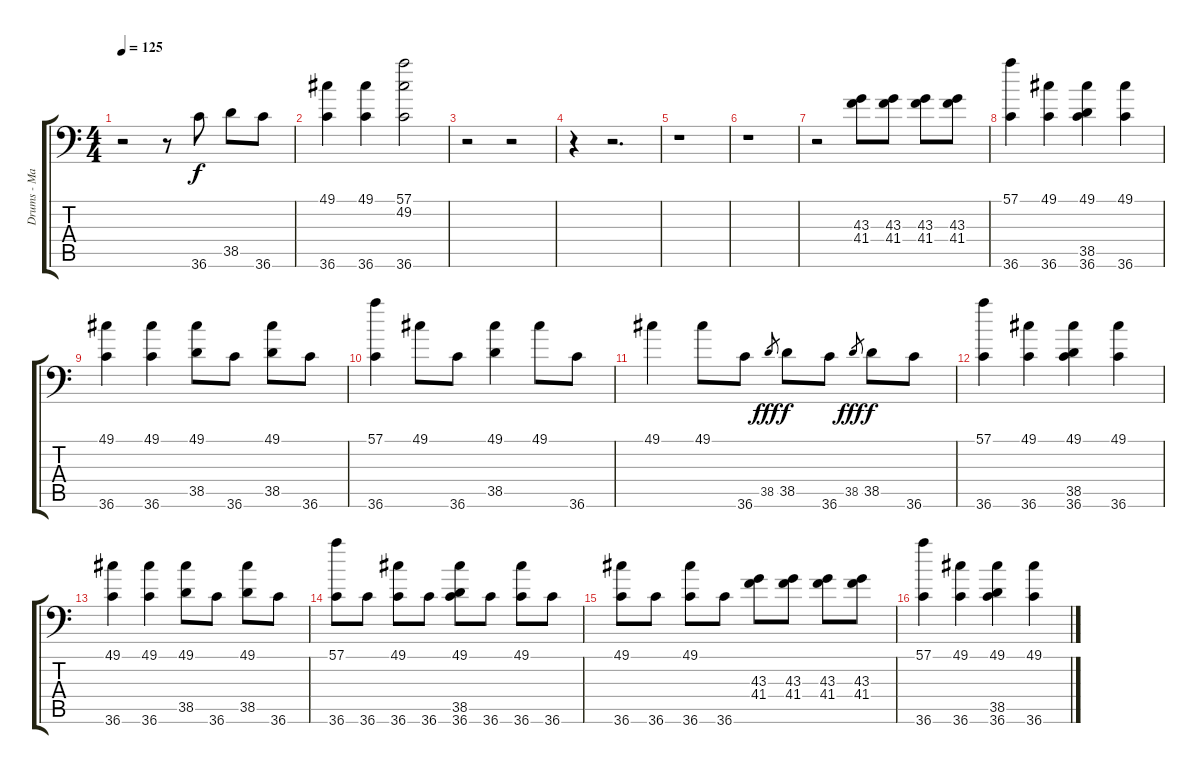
\track ("Drums - Matt Nicholls" "Drums - Ma") {instrument acousticgrandpiano}
\staff {score tabs}
\tuning (C-1 C-1 C-1 C-1 C-1 C-1) {hide}
\ts (4 4)
\tempo 125
\clef f4
\ks c
r.2{dy f} r.8 36.6.8 38.5.8 36.6.8 |
(49.1 36.6).4 (49.1 36.6).4 (57.1 49.2 36.6).2 |
r.2 r.2 |
r.4 r.2{d} |
r.1 |
r.1 |
r.2 (43.3 41.4).8 (43.3 41.4).8 (43.3 41.4).8 (43.3 41.4).8 |
(57.1 36.6).4 (49.1 36.6).4 (49.1 38.5 36.6).4 (49.1 36.6).4 |
(49.1 36.6).4 (49.1 36.6).4 (49.1 38.5).8 36.6.8 (49.1 38.5).8 36.6.8 |
(57.1 36.6).4 49.1.8 36.6.8 (49.1 38.5).4 49.1.8 36.6.8 |
49.1.4 49.1.8 36.6.8 38.5.8{gr dy fff} 38.5.8{dy f} 36.6.8 38.5.8{gr dy fff} 38.5.8{dy f} 36.6.8 |
(57.1 36.6).4 (49.1 36.6).4 (49.1 38.5 36.6).4 (49.1 36.6).4 |
(49.1 36.6).4 (49.1 36.6).4 (49.1 38.5).8 36.6.8 (49.1 38.5).8 36.6.8 |
(57.1 36.6).8 36.6.8 (49.1 36.6).8 36.6.8 (49.1 38.5 36.6).8 36.6.8 (49.1 36.6).8 36.6.8 |
(49.1 36.6).8 36.6.8 (49.1 36.6).8 36.6.8 (43.3 41.4).8 (43.3 41.4).8 (43.3 41.4).8 (43.3 41.4).8 |
(57.1 36.6).4 (49.1 36.6).4 (49.1 38.5 36.6).4 (49.1 36.6).4
